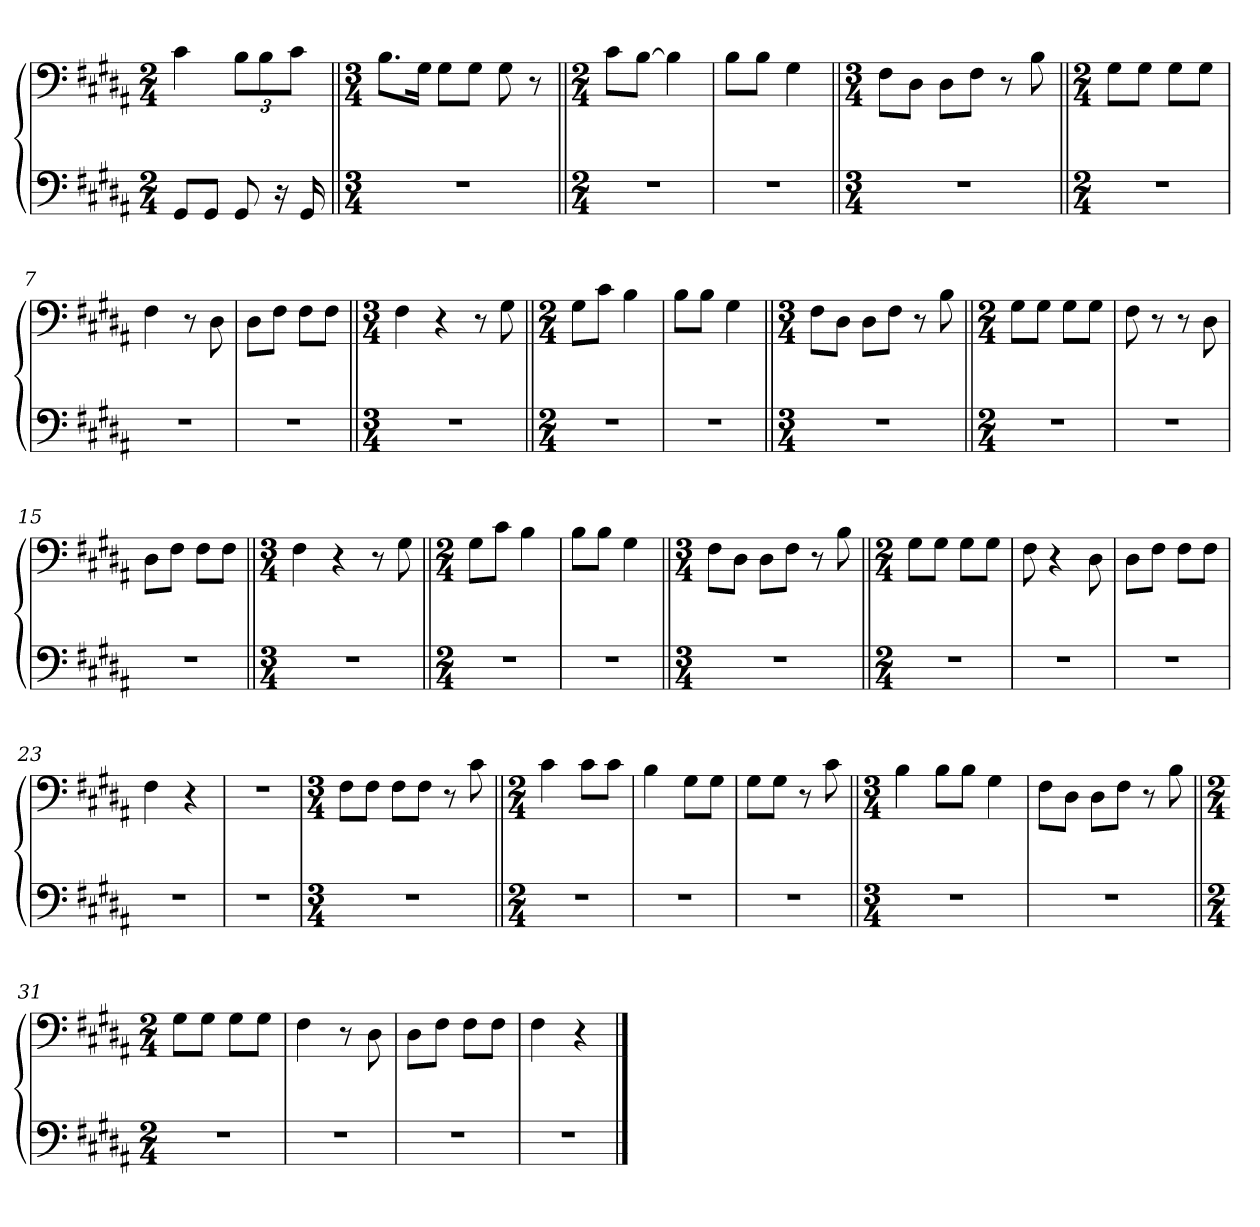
**kern	**kern
*part1	*part1
*staff2	*staff1
*clefF4	*clefF4
*k[f#c#g#d#a#]	*k[f#c#g#d#a#]
*M2/4	*M2/4
=1	=1
8GG#/L	4c#\
8GG#/J	.
8GG#/	12B\L
.	12B\
16r	.
.	12c#\J
16GG#/	.
=2||	=2||
*M3/4	*M3/4
2.r	8.B\L
.	16G#\Jk
.	8G#\L
.	8G#\J
.	8G#\
.	8r
=3||	=3||
*M2/4	*M2/4
2r	8c#\L
.	[8B\J
.	4B\]
=4	=4
2r	8B\L
.	8B\J
.	4G#\
=5||	=5||
*M3/4	*M3/4
2.r	8F#\L
.	8D#\J
.	8D#\L
.	8F#\J
.	8r
.	8B\
=6||	=6||
*M2/4	*M2/4
2r	8G#\L
.	8G#\J
.	8G#\L
.	8G#\J
=7	=7
2r	4F#\
.	8r
.	8D#\
=8	=8
2r	8D#\L
.	8F#\J
.	8F#\L
.	8F#\J
=9||	=9||
*M3/4	*M3/4
2.r	4F#\
.	4r
.	8r
.	8G#\
=10||	=10||
*M2/4	*M2/4
2r	8G#\L
.	8c#\J
.	4B\
=11	=11
2r	8B\L
.	8B\J
.	4G#\
=12||	=12||
*M3/4	*M3/4
2.r	8F#\L
.	8D#\J
.	8D#\L
.	8F#\J
.	8r
.	8B\
=13||	=13||
*M2/4	*M2/4
2r	8G#\L
.	8G#\J
.	8G#\L
.	8G#\J
=14	=14
2r	8F#\
.	8r
.	8r
.	8D#\
=15	=15
2r	8D#\L
.	8F#\J
.	8F#\L
.	8F#\J
=16||	=16||
*M3/4	*M3/4
2.r	4F#\
.	4r
.	8r
.	8G#\
=17||	=17||
*M2/4	*M2/4
2r	8G#\L
.	8c#\J
.	4B\
=18	=18
2r	8B\L
.	8B\J
.	4G#\
=19||	=19||
*M3/4	*M3/4
2.r	8F#\L
.	8D#\J
.	8D#\L
.	8F#\J
.	8r
.	8B\
=20||	=20||
*M2/4	*M2/4
2r	8G#\L
.	8G#\J
.	8G#\L
.	8G#\J
=21	=21
2r	8F#\
.	4r
.	8D#\
=22	=22
2r	8D#\L
.	8F#\J
.	8F#\L
.	8F#\J
=23	=23
2r	4F#\
.	4r
=24	=24
2r	2r
=25	=25
*M3/4	*M3/4
2.r	8F#\L
.	8F#\J
.	8F#\L
.	8F#\J
.	8r
.	8c#\
=26||	=26||
*M2/4	*M2/4
2r	4c#\
.	8c#\L
.	8c#\J
=27	=27
2r	4B\
.	8G#\L
.	8G#\J
=28	=28
2r	8G#\L
.	8G#\J
.	8r
.	8c#\
=29||	=29||
*M3/4	*M3/4
2.r	4B\
.	8B\L
.	8B\J
.	4G#\
=30	=30
2.r	8F#\L
.	8D#\J
.	8D#\L
.	8F#\J
.	8r
.	8B\
=31||	=31||
*M2/4	*M2/4
2r	8G#\L
.	8G#\J
.	8G#\L
.	8G#\J
=32	=32
2r	4F#\
.	8r
.	8D#\
=33	=33
2r	8D#\L
.	8F#\J
.	8F#\L
.	8F#\J
=34	=34
2r	4F#\
.	4r
==	==
*-	*-
